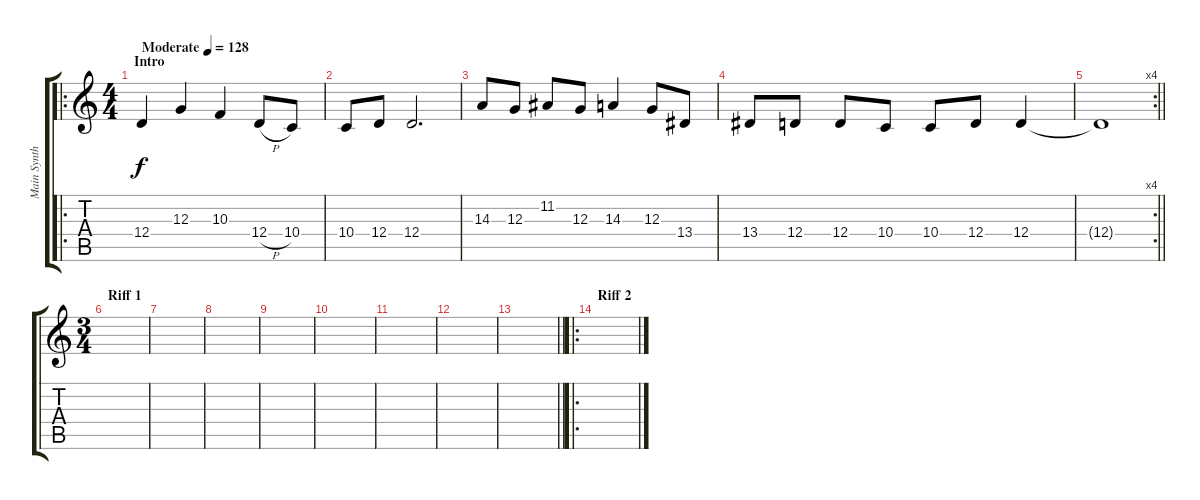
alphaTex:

\track ("Main Synth" "Main Synth") {instrument synthvoice}
\staff {score tabs}
\tuning (E4 B3 G3 D3 A2 E2) {hide}
\ro
\ts (4 4)
\section ("" "Intro")
\tempo (128 "Moderate")
\clef g2
\ks c
12.4.4{dy f instrument synthvoice} 12.3.4 10.3.4 12.4{h}.8 10.4.8 |
10.4.8 12.4.8 12.4.2{d} |
14.3.8 12.3.8 11.2.8 12.3.8 14.3.4 12.3.8 13.4.8 |
13.4.8 12.4.8 12.4.8 10.4.8 10.4.8 12.4.8 12.4.4 |
\rc 4
\barLineRight lightlight
12.4{t}.1 |
\ts (3 4)
\section ("" "Riff 1")
|
|
|
|
|
|
|
\barLineRight lightlight
|
\ro
\section ("" "Riff 2")
